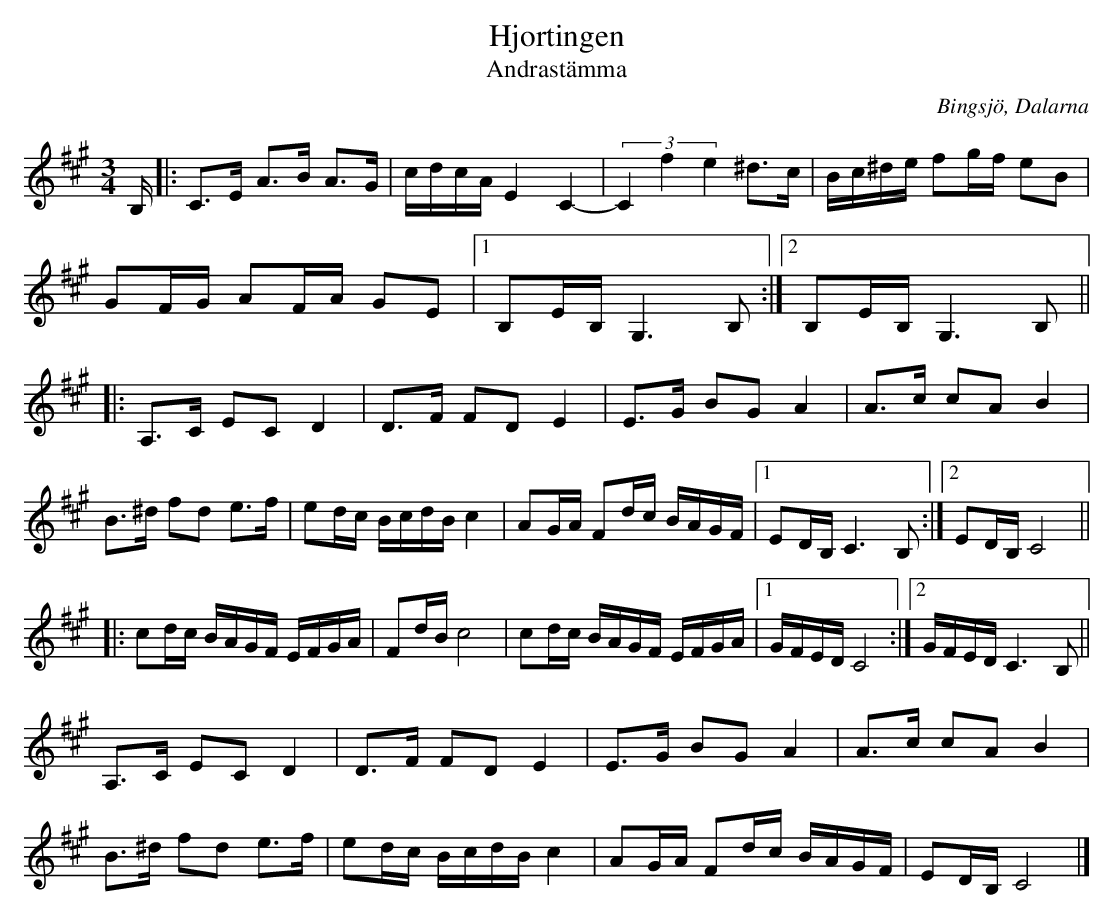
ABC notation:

X:1
T: Hjortingen
T: Andrastämma
O: Bingsjö, Dalarna
M: 3/4
L: 1/8
K: A
B,/ |: C>E A>B A>G | c/d/c/A/ E2 C2- | (3C2 f2 e2 ^d>c | B/c/^d/e/ fg/f/ eB |
GF/G/ AF/A/ GE |1 B,E/B,/ G,3  B, :|2 B,E/B,/ G,3  B, ||
|: A,>C EC D2 | D>F FD E2 | E>G BG A2 | A>c cA B2 |
B>^d fd e>f | ed/c/ B/c/d/B/ c2 | AG/A/ Fd/c/ B/A/G/F/ |1 ED/B,/ C3 B,:|2 ED/B,/ C4 ||
|: cd/c/ B/A/G/F/ E/F/G/A/ | Fd/B/ c4 | cd/c/ B/A/G/F/ E/F/G/A/ |1 G/F/E/D/ C4 :|2 G/F/E/D/ C3 B,||
A,>C EC D2 | D>F FD E2 | E>G BG A2 | A>c cA B2 |
B>^d fd e>f | ed/c/ B/c/d/B/ c2 | AG/A/ Fd/c/ B/A/G/F/ | ED/B,/ C4 |]
